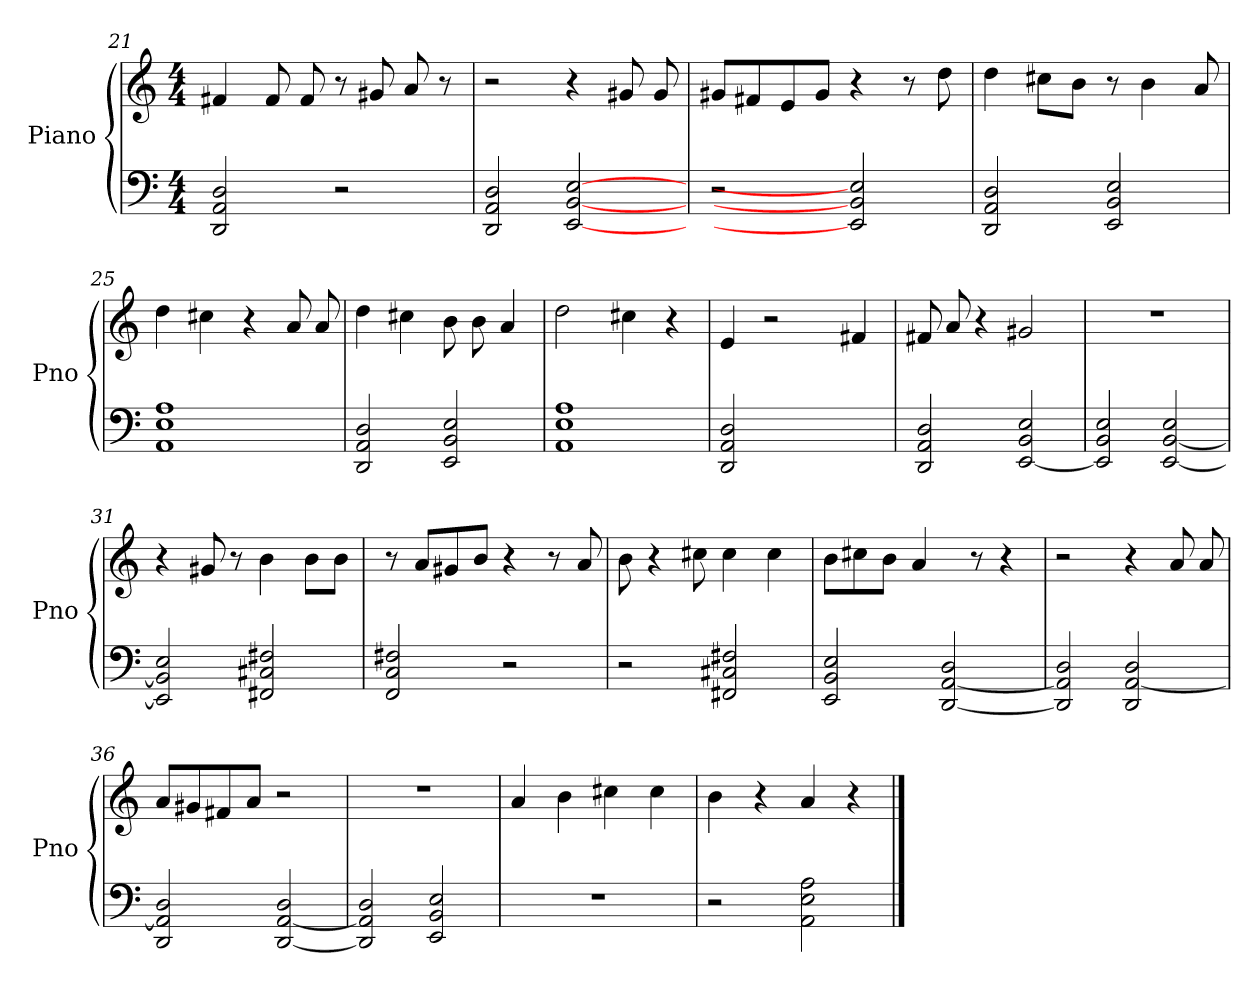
**kern	**kern
*part1	*part1
*staff2	*staff1
*I"Piano	*
*I'Pno	*
*clefF4	*clefG2
*M4/4	*M4/4
=21	=21
2DD/ 2AA/ 2D/	4f#X/
.	8f#/K
.	8f#/k
2rE	8r
.	8g#X/K
.	8a/k
.	8r
!!LO:LB:g=z
=22	=22
2DD/ 2AA/ 2D/	2rcc
[<2EE/ [<2BB/ [>2E/	4r
.	8g#X/K
.	8g#/k
=23	=23
2rE	8g#X/L
.	8f#X/
.	8e/
.	8g#/J
2EE/] 2BB/] 2E/]	4r
.	8r
.	8dd\
=24	=24
2DD/ 2AA/ 2D/	4dd\
.	8cc#X\L
.	8b\J
2EE/ 2BB/ 2E/	8r
.	4b\
.	8a/
=25	=25
*^	*
*	*^	*
1A	1E	1AA	4dd\
.	.	.	4cc#X\
.	.	.	4r
.	.	.	8a/K
.	.	.	8a/k
*v	*v	*v	*
=26	=26
2DD/ 2AA/ 2D/	4dd\
.	4cc#X\
2EE/ 2BB/ 2E/	8b\K
.	8b\k
.	4a/
=27	=27
*^	*
*	*^	*
1A	1E	1AA	2dd\
.	.	.	4cc#X\
.	.	.	4r
*v	*v	*v	*
=28	=28
2DD/ 2AA/ 2D/	4e/
.	2rcc
2ryy	.
.	4f#X/
!!LO:LB:g=z
=29	=29
2DD/ 2AA/ 2D/	8f#X/K
.	8a/k
.	4r
[<2EE/ 2BB/ 2E/	2g#X/
=30	=30
2EE/] 2BB/ 2E/	1r
[<2EE/ [>2BB/ 2E/	.
=31	=31
2EE/] 2BB/] 2E/	4r
.	8g#X/
.	8r
2FF#X/ 2C#X/ 2F#X/	4b\
.	8b\L
.	8b\J
=32	=32
2FF/ 2C/ 2F#X/	8r
.	8a/L
.	8g#X/
.	8b/J
2rE	4r
.	8r
.	8a/
=33	=33
2rE	8b\
.	4r
.	8cc#X\
2FF#X/ 2C#X/ 2F#X/	4cc#\
.	4cc#\
=34	=34
2EE/ 2BB/ 2E/	8b\L
.	8cc#X\
.	8b\J
.	4a/
[<2DD/ [>2AA/ 2D/	.
.	8r
.	4r
=35	=35
2DD/] 2AA/] 2D/	2r
2DD/ [>2AA/ 2D/	4r
.	8a/K
.	8a/k
!!LO:PB:g=z
=36	=36
2DD/ 2AA/] 2D/	8a/L
.	8g#X/
.	8f#X/
.	8a/J
[<2DD/ [>2AA/ 2D/	2rcc
=37	=37
2DD/] 2AA/] 2D/	1r
2EE/ 2BB/ 2E/	.
=38	=38
1r	4a/
.	4b\
.	4cc#X\
.	4cc#\
=39	=39
2rE	4b\
.	4r
2AA\ 2E\ 2A\	4a/
.	4r
==	==
*-	*-
